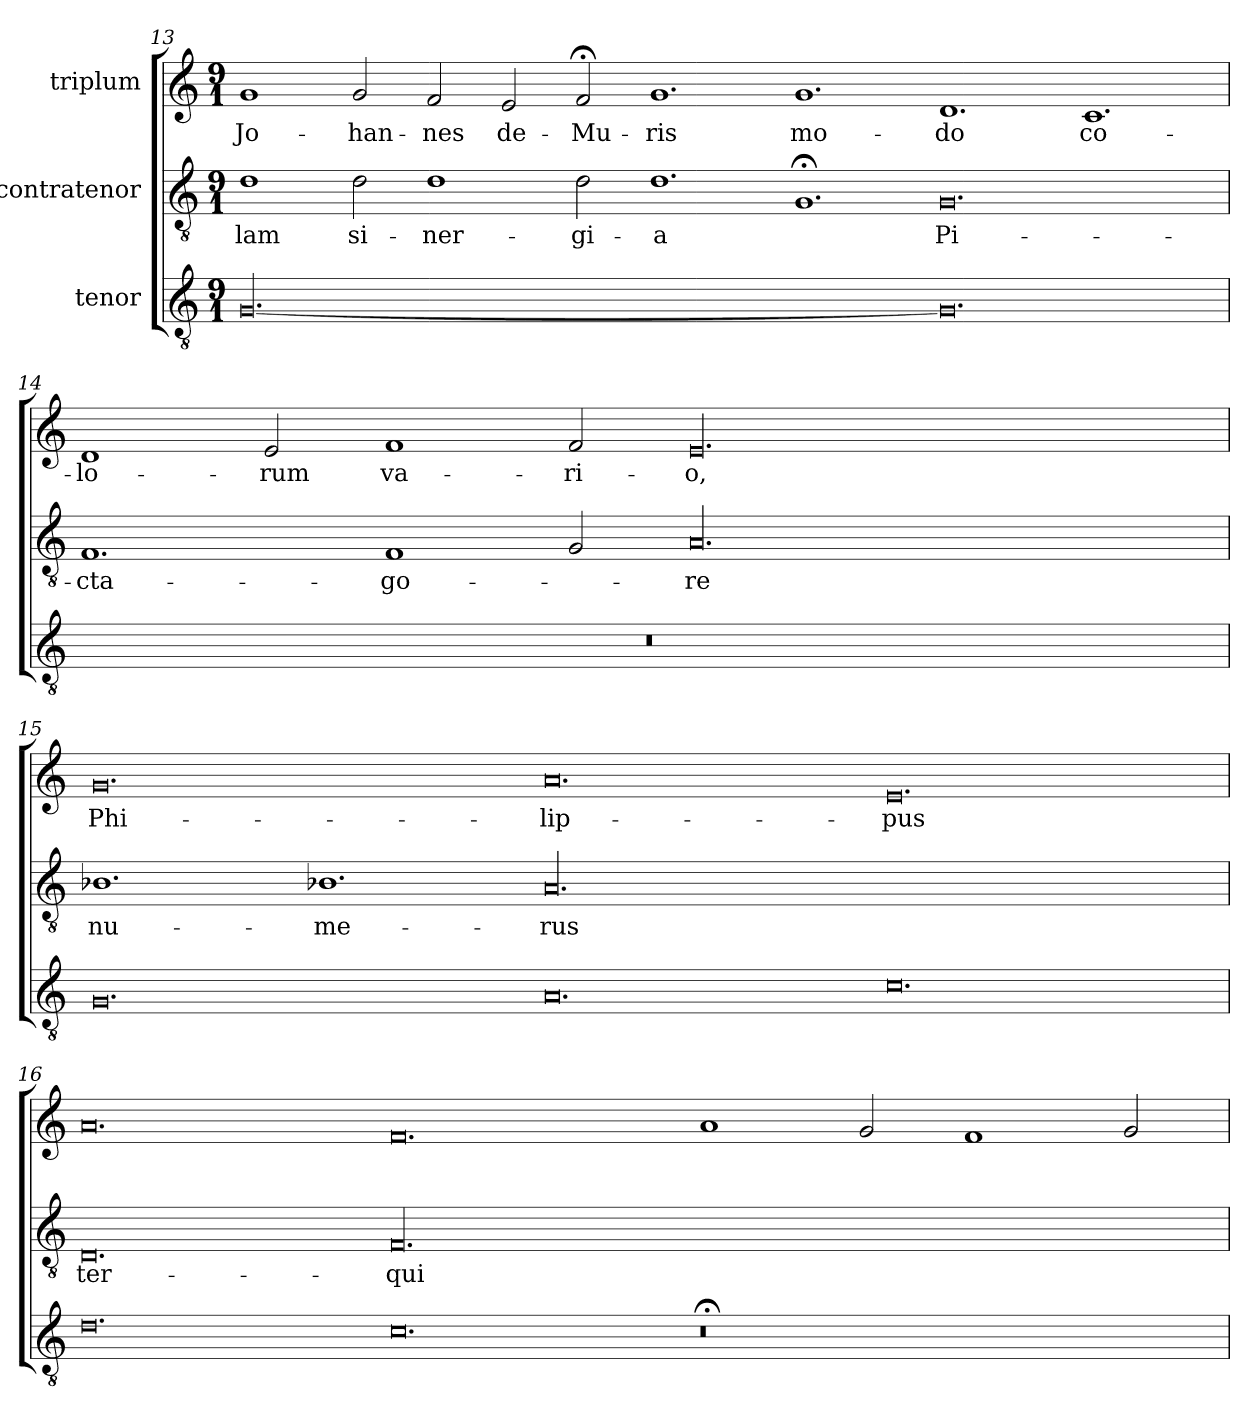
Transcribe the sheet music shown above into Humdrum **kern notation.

**kern	**kern	**text	**kern	**text
*part3	*part2	*part2	*part1	*part1
*staff3	*staff2	*staff2	*staff1	*staff1
*I"tenor	*I"contratenor	*	*I"triplum	*
!!LO:LB:g=z
*clefGv2	*clefGv2	*	*clefG2	*
*k[]	*k[]	*	*k[]	*
*C:	*C:	*	*C:	*
*M9/1	*M9/1	*	*M9/1	*
=13	=13	=13	=13	=13
[00.G/	1d\	-lam	1g/	Jo-
.	2d\	si-	2g/	-han-
.	1d\	-ner-	2f/	-nes
.	.	.	2e/	de-
.	2d\	-gi-	2f;</	Mu-
.	1.d\	-a	1.g/	-ris
.	1.G;</	.	1.g/	mo-
0.G/]	0.G/	Pi-	1.d/	-do
.	.	.	1.c/	co-
=14	=14	=14	=14	=14
1%9r	1.F/	-cta-	1d/	-lo-
.	.	.	2e/	-rum
.	1F/	-go-	1f/	va-
.	2G/	.	2f/	-ri-
.	00.A/	-re	00.e/	-o,
=15	=15	=15	=15	=15
0.G/	1.B-X\	nu-	0.g/	Phi-
.	1.B-X\	-me-	.	.
0.A/	00.A/	-rus	0.a/	-lip-
0.c\	.	.	0.e/	-pus
!!LO:PB:g=z
=16	=16	=16	=16	=16
0.d\	0.D/	ter-	0.a/	.
0.c\	00.F/	qui-	0.f/	.
0.r;<	.	.	1a/	.
.	.	.	2g/	.
.	.	.	1f/	.
.	.	.	2g/	.
=	=	=	=	=
*-	*-	*-	*-	*-
